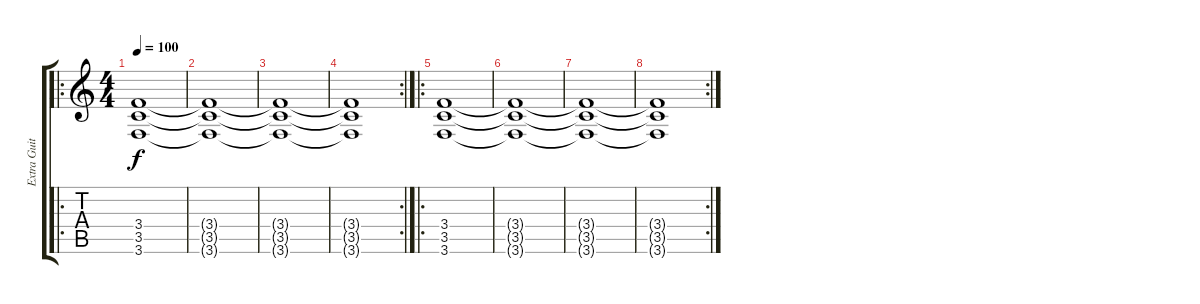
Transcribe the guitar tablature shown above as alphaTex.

\track ("Extra Guitar" "Extra Guit") {instrument overdrivenguitar}
\staff {score tabs}
\tuning (E4 B3 G3 D3 A2 D2) {hide}
\ro
\ts (4 4)
\tempo 100
\clef g2
\ks c
(3.4 3.5 3.6).1{dy f volume 1 instrument overdrivenguitar} |
(3.4{t} 3.5{t} 3.6{t}).1 |
(3.4{t} 3.5{t} 3.6{t}).1 |
\rc 2
(3.4{t} 3.5{t} 3.6{t}).1 |
\ro
(3.4 3.5 3.6).1{volume 1} |
(3.4{t} 3.5{t} 3.6{t}).1 |
(3.4{t} 3.5{t} 3.6{t}).1 |
\rc 2
(3.4{t} 3.5{t} 3.6{t}).1
